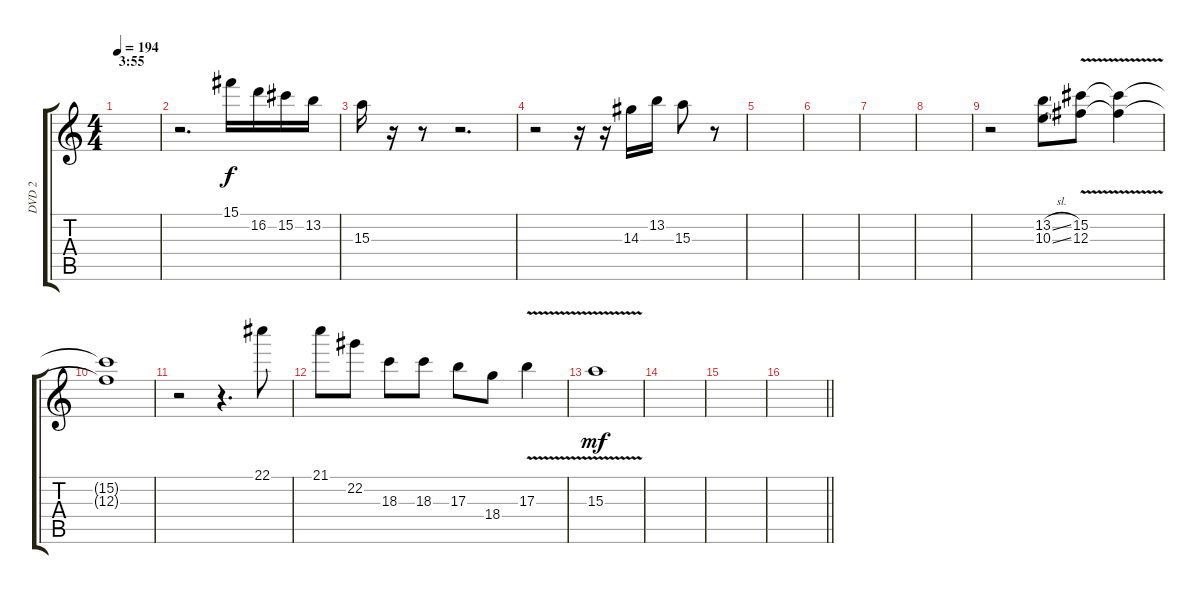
\track ("DVD 2" "DVD 2") {mute instrument distortionguitar}
\staff {score tabs}
\tuning (Eb4 Bb3 Gb3 Db3 Ab2 Eb2) {hide}
\ts (4 4)
\section ("" "3:55")
\tempo 194
\clef g2
\ks c
|
r.2{d} 15.1.16 16.2.16 15.2.16 13.2.16 |
15.3.16 r.16 r.8 r.2{d} |
r.2 r.16 r.16 14.3.16 13.2.16 15.3.8 r.8 |
|
|
|
|
r.2 (13.2{sl} 10.3{sl}).8 (15.2{v} 12.3{v}).8 (15.2{t} 12.3{t}).4 |
(15.2{t} 12.3{t}).1 |
r.2 r.4{d} 22.1.8 |
21.1.8 22.2.8 18.3.8 18.3.8 17.3.8 18.4.8 17.3{v}.4 |
15.3{v}.1{dy mf} |
|
|
\barLineRight lightlight
